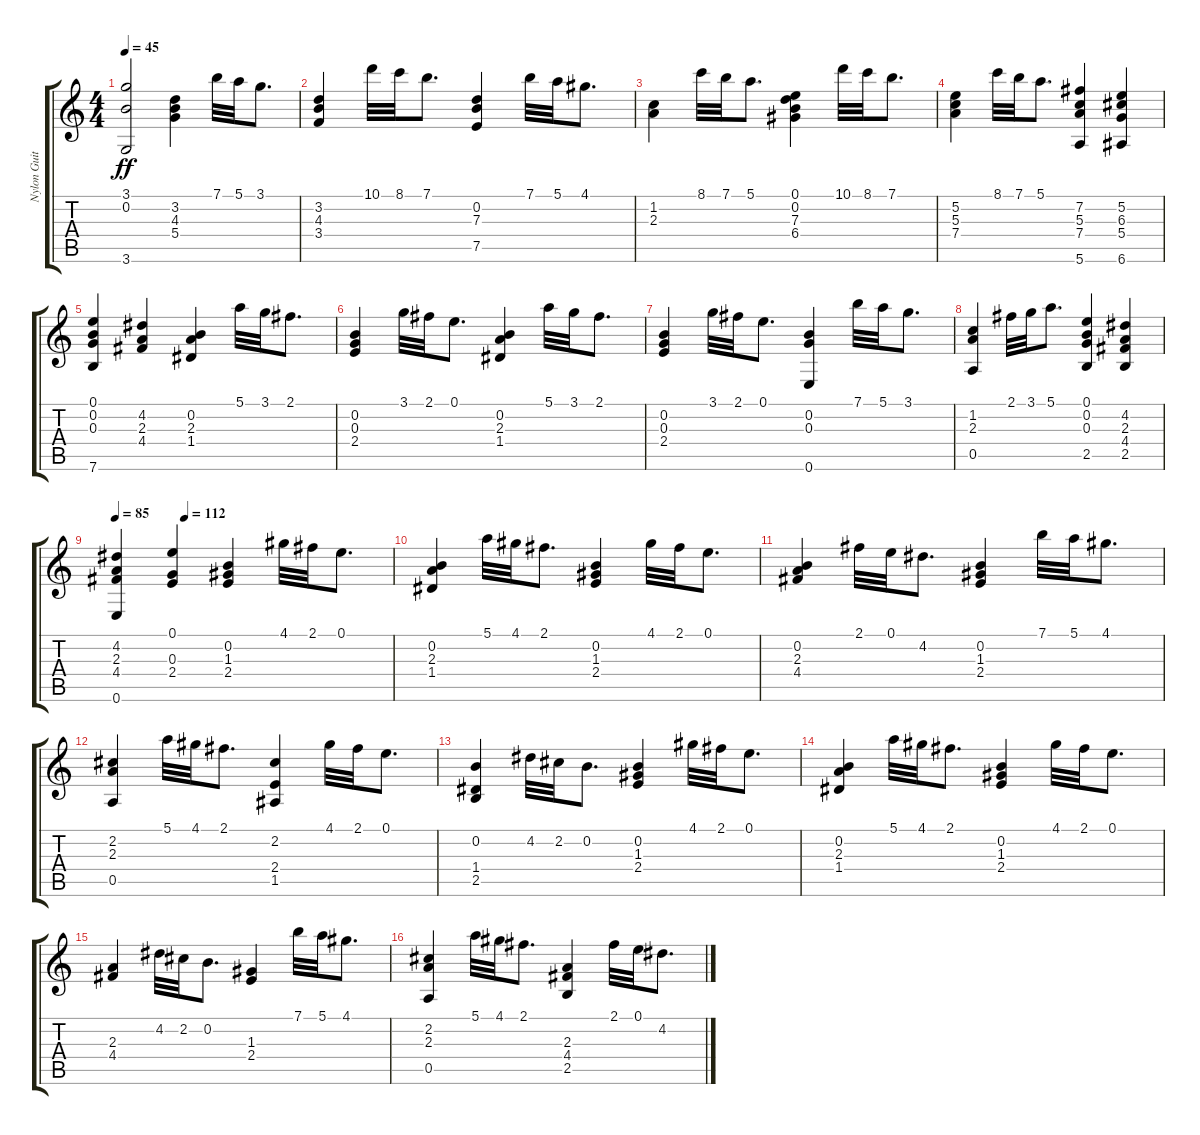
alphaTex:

\track ("Nylon Guitar" "Nylon Guit") {instrument acousticguitarnylon}
\staff {score tabs}
\tuning (E4 B3 G3 D3 A2 E2) {hide}
\ts (4 4)
\tempo 45
\clef g2
\ks c
(3.1 0.2 3.6).2{dy ff} (3.2 4.3 5.4).4 7.1.32 5.1.32 3.1.8{d} |
(3.2 4.3 3.4).4 10.1.32 8.1.32 7.1.8{d} (0.2 7.3 7.5).4 7.1.32 5.1.32 4.1.8{d} |
(1.2 2.3).4 8.1.32 7.1.32 5.1.8{d} (0.1 0.2 7.3 6.4).4 10.1.32 8.1.32 7.1.8{d} |
(5.2 5.3 7.4).4 8.1.32 7.1.32 5.1.8{d} (7.2 5.3 7.4 5.6).4 (5.2 6.3 5.4 6.6).4 |
(0.1 0.2 0.3 7.6).4 (4.2 2.3 4.4).4 (0.2 2.3 1.4).4 5.1.32 3.1.32 2.1.8{d} |
(0.2 0.3 2.4).4 3.1.32 2.1.32 0.1.8{d} (0.2 2.3 1.4).4 5.1.32 3.1.32 2.1.8{d} |
(0.2 0.3 2.4).4 3.1.32 2.1.32 0.1.8{d} (0.2 0.3 0.6).4 7.1.32 5.1.32 3.1.8{d} |
(1.2 2.3 0.5).4 2.1.32 3.1.32 5.1.8{d} (0.1 0.2 0.3 2.5).4 (4.2 2.3 4.4 2.5).4 |
\tempo 85
\tempo (112 0.25)
(4.2 2.3 4.4 0.6).4 (0.1 0.3 2.4).4 (0.2 1.3 2.4).4 4.1.32 2.1.32 0.1.8{d} |
(0.2 2.3 1.4).4 5.1.32 4.1.32 2.1.8{d} (0.2 1.3 2.4).4 4.1.32 2.1.32 0.1.8{d} |
(0.2 2.3 4.4).4 2.1.32 0.1.32 4.2.8{d} (0.2 1.3 2.4).4 7.1.32 5.1.32 4.1.8{d} |
(2.2 2.3 0.5).4 5.1.32 4.1.32 2.1.8{d} (2.2 2.4 1.5).4 4.1.32 2.1.32 0.1.8{d} |
(0.2 1.4 2.5).4 4.2.32 2.2.32 0.2.8{d} (0.2 1.3 2.4).4 4.1.32 2.1.32 0.1.8{d} |
(0.2 2.3 1.4).4 5.1.32 4.1.32 2.1.8{d} (0.2 1.3 2.4).4 4.1.32 2.1.32 0.1.8{d} |
(2.3 4.4).4 4.2.32 2.2.32 0.2.8{d} (1.3 2.4).4 7.1.32 5.1.32 4.1.8{d} |
(2.2 2.3 0.5).4 5.1.32 4.1.32 2.1.8{d} (2.3 4.4 2.5).4 2.1.32 0.1.32 4.2.8{d}
